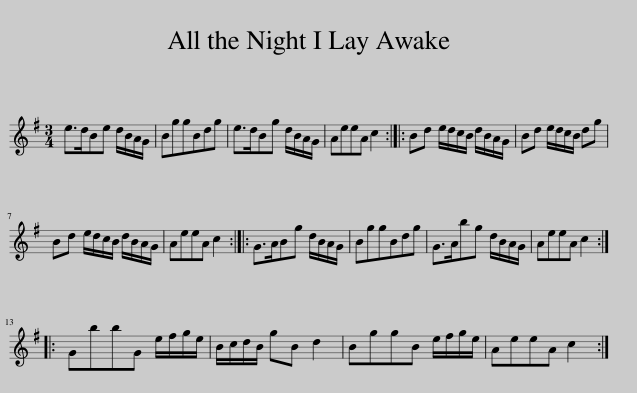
X:1
L:1/8
M:3/4
I:linebreak $
K:G
V:1 treble
V:1
 e>dBe d/B/A/G/ | BggBdg | e>dBg d/B/A/G/ | AeeA c2 :: Bd e/d/c/B/ d/B/A/G/ | %5
 Bd e/d/c/B/ dg |$ Bd e/d/c/B/ d/B/A/G/ | AeeA c2 :: G>ABg d/B/A/G/ | BggBdg | %10
 G>Abg d/B/A/G/ | AeeA c2 ::$ GbbG e/f/g/e/ | B/c/d/B/ gB d2 | BggB e/f/g/e/ | %15
 AeeA c2 :| %16
